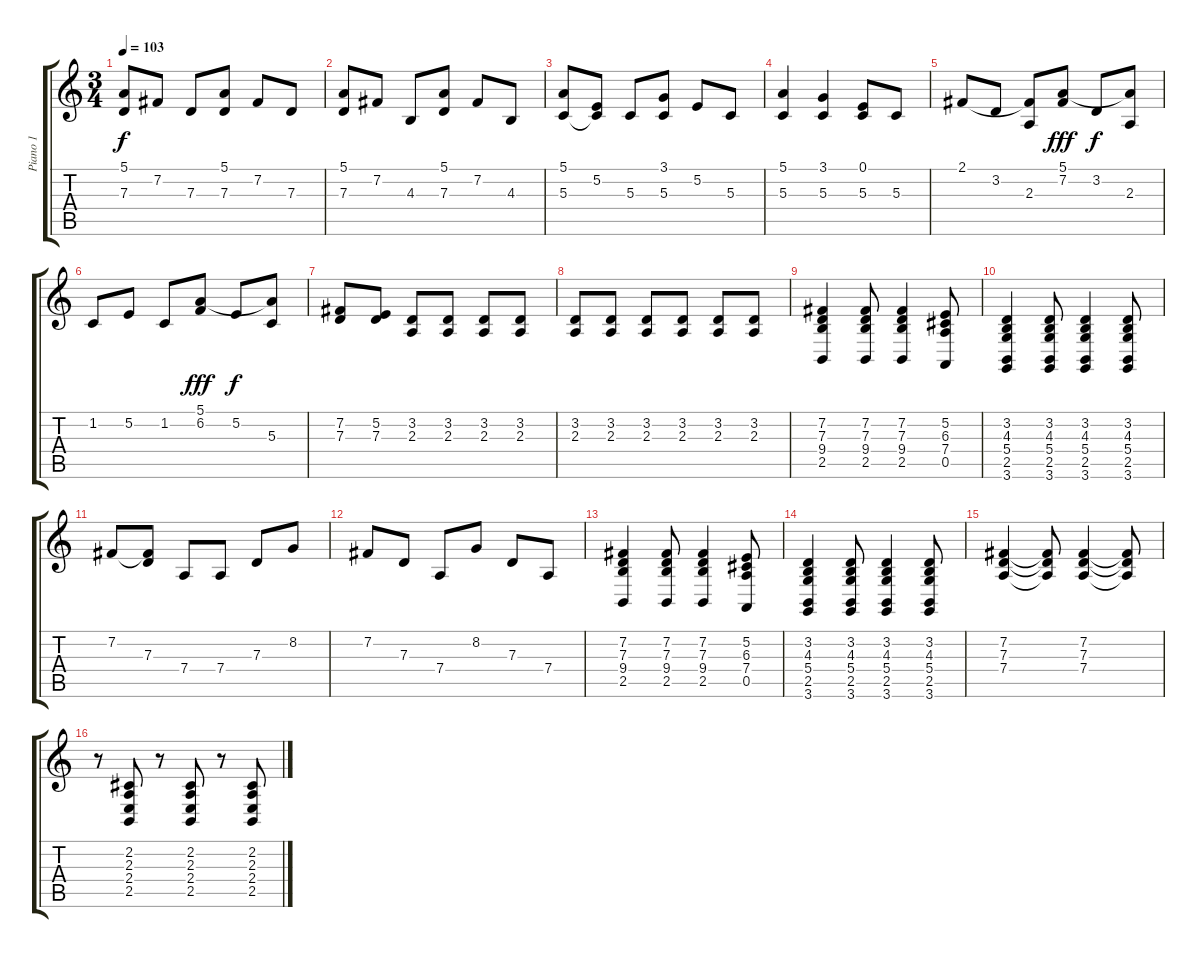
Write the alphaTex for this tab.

\track ("Piano 1" "Piano 1") {instrument acousticgrandpiano}
\staff {score tabs}
\tuning (E4 B3 G3 D3 A2 E2) {hide}
\ts (3 4)
\tempo 103
\clef g2
\ks c
(5.1 7.3).8{dy f} 7.2.8 7.3.8 (5.1 7.3).8 7.2.8 7.3.8 |
(5.1 7.3).8 7.2.8 4.3.8 (5.1 7.3).8 7.2.8 4.3.8 |
(5.1 5.3).8 (5.2 5.3{t}).8 5.3.8 (3.1 5.3).8 5.2.8 5.3.8 |
(5.1 5.3).4 (3.1 5.3).4 (0.1 5.3).8 5.3.8 |
2.1.8 3.2.8 (2.1{t} 2.3).8 (5.1 7.2).8{dy fff} 3.2.8{dy f} (5.1{t} 2.3).8 |
1.2.8 5.2.8 1.2.8 (5.1 6.2).8{dy fff} 5.2.8{dy f} (5.1{t} 5.3).8 |
(7.2 7.3).8 (5.2 7.3).8 (3.2 2.3).8 (3.2 2.3).8 (3.2 2.3).8 (3.2 2.3).8 |
(3.2 2.3).8 (3.2 2.3).8 (3.2 2.3).8 (3.2 2.3).8 (3.2 2.3).8 (3.2 2.3).8 |
(7.2 7.3 9.4 2.5).4 (7.2 7.3 9.4 2.5).8 (7.2 7.3 9.4 2.5).4 (5.2 6.3 7.4 0.5).8 |
(3.2 4.3 5.4 2.5 3.6).4 (3.2 4.3 5.4 2.5 3.6).8 (3.2 4.3 5.4 2.5 3.6).4 (3.2 4.3 5.4 2.5 3.6).8 |
7.2.8 (7.2{t} 7.3).8 7.4.8 7.4.8 7.3.8 8.2.8 |
7.2.8 7.3.8 7.4.8 8.2.8 7.3.8 7.4.8 |
(7.2 7.3 9.4 2.5).4 (7.2 7.3 9.4 2.5).8 (7.2 7.3 9.4 2.5).4 (5.2 6.3 7.4 0.5).8 |
(3.2 4.3 5.4 2.5 3.6).4 (3.2 4.3 5.4 2.5 3.6).8 (3.2 4.3 5.4 2.5 3.6).4 (3.2 4.3 5.4 2.5 3.6).8 |
(7.2 7.3 7.4).4 (7.2{t} 7.3{t} 7.4{t}).8 (7.2 7.3 7.4).4 (7.2{t} 7.3{t} 7.4{t}).8 |
r.8 (2.2 2.3 2.4 2.5).8 r.8 (2.2 2.3 2.4 2.5).8 r.8 (2.2 2.3 2.4 2.5).8
